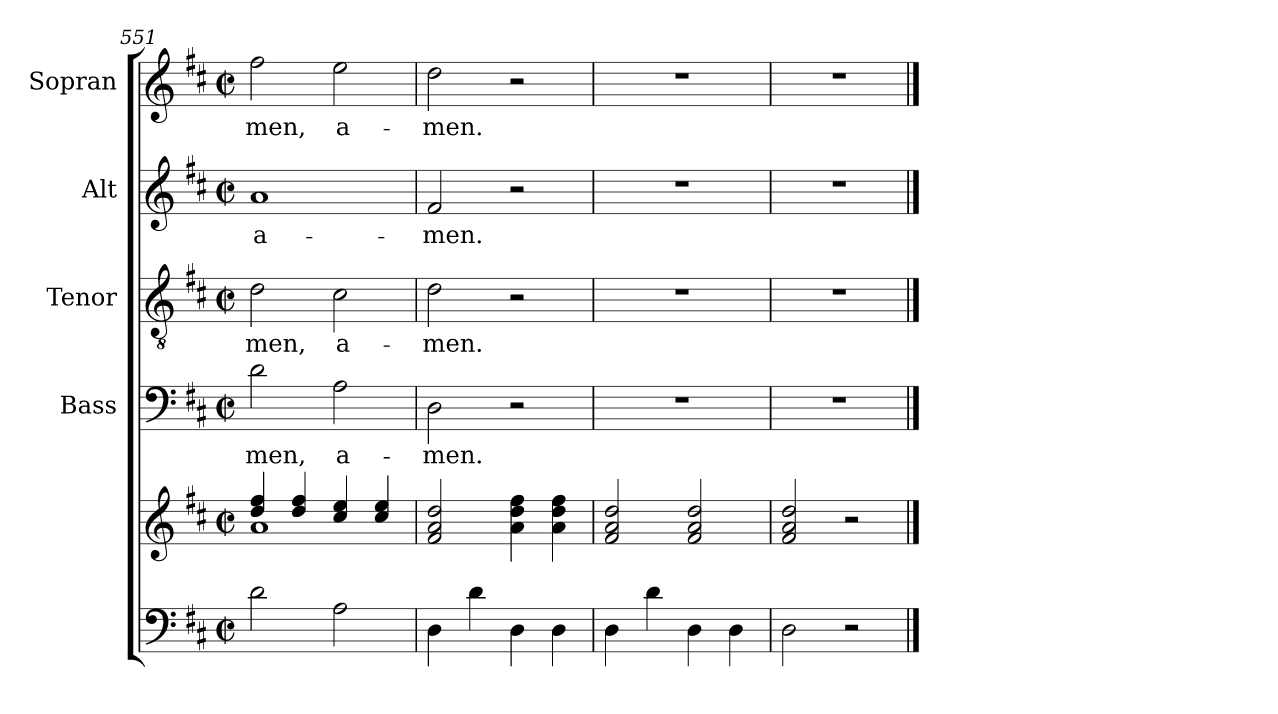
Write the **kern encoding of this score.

**kern	**kern	**kern	**text	**kern	**text	**kern	**text	**kern	**text
*part5	*part5	*part4	*part4	*part3	*part3	*part2	*part2	*part1	*part1
*staff6	*staff5	*staff4	*staff4	*staff3	*staff3	*staff2	*staff2	*staff1	*staff1
*	*	*I"Bass	*	*I"Tenor	*	*I"Alt	*	*I"Sopran	*
*	*	*I'B.	*	*I'T.	*	*I'A.	*	*I'S.	*
*clefF4	*clefG2	*clefF4	*	*clefGv2	*	*clefG2	*	*clefG2	*
*k[f#c#]	*k[f#c#]	*k[f#c#]	*	*k[f#c#]	*	*k[f#c#]	*	*k[f#c#]	*
*D:	*D:	*D:	*	*D:	*	*D:	*	*D:	*
*M2/2	*M2/2	*M2/2	*	*M2/2	*	*M2/2	*	*M2/2	*
*met(c|)	*met(c|)	*met(c|)	*	*met(c|)	*	*met(c|)	*	*met(c|)	*
=551	=551	=551	=551	=551	=551	=551	=551	=551	=551
*	*^	*	*	*	*	*	*	*	*
!	!	!	!	!LO:LY:b	!	!LO:LY:b	!	!LO:LY:b	!	!LO:LY:b
2d\	4dd/ 4ff#/	1a	2d\	-men,	2d\	-men,	1a	a-	2ff#\	-men,
.	4dd/ 4ff#/	.	.	.	.	.	.	.	.	.
!	!	!	!	!LO:LY:b	!	!LO:LY:b	!	!	!	!LO:LY:b
2A\	4cc#/ 4ee/	.	2A\	a-	2c#\	a-	.	.	2ee\	a-
.	4cc#/ 4ee/	.	.	.	.	.	.	.	.	.
*	*v	*v	*	*	*	*	*	*	*	*
=552	=552	=552	=552	=552	=552	=552	=552	=552	=552
!	!	!	!LO:LY:b	!	!LO:LY:b	!	!LO:LY:b	!	!LO:LY:b
4D\	2f#/ 2a/ 2dd/	2D\	-men.	2d\	-men.	2f#/	-men.	2dd\	-men.
4d\	.	.	.	.	.	.	.	.	.
4D\	4a\ 4dd\ 4ff#\	2r	.	2r	.	2r	.	2r	.
4D\	4a\ 4dd\ 4ff#\	.	.	.	.	.	.	.	.
=553	=553	=553	=553	=553	=553	=553	=553	=553	=553
4D\	2f#/ 2a/ 2dd/	1r	.	1r	.	1r	.	1r	.
4d\	.	.	.	.	.	.	.	.	.
4D\	2f#/ 2a/ 2dd/	.	.	.	.	.	.	.	.
4D\	.	.	.	.	.	.	.	.	.
=554	=554	=554	=554	=554	=554	=554	=554	=554	=554
2D\	2f#/ 2a/ 2dd/	1r	.	1r	.	1r	.	1r	.
2r	2r	.	.	.	.	.	.	.	.
==	==	==	==	==	==	==	==	==	==
*-	*-	*-	*-	*-	*-	*-	*-	*-	*-
